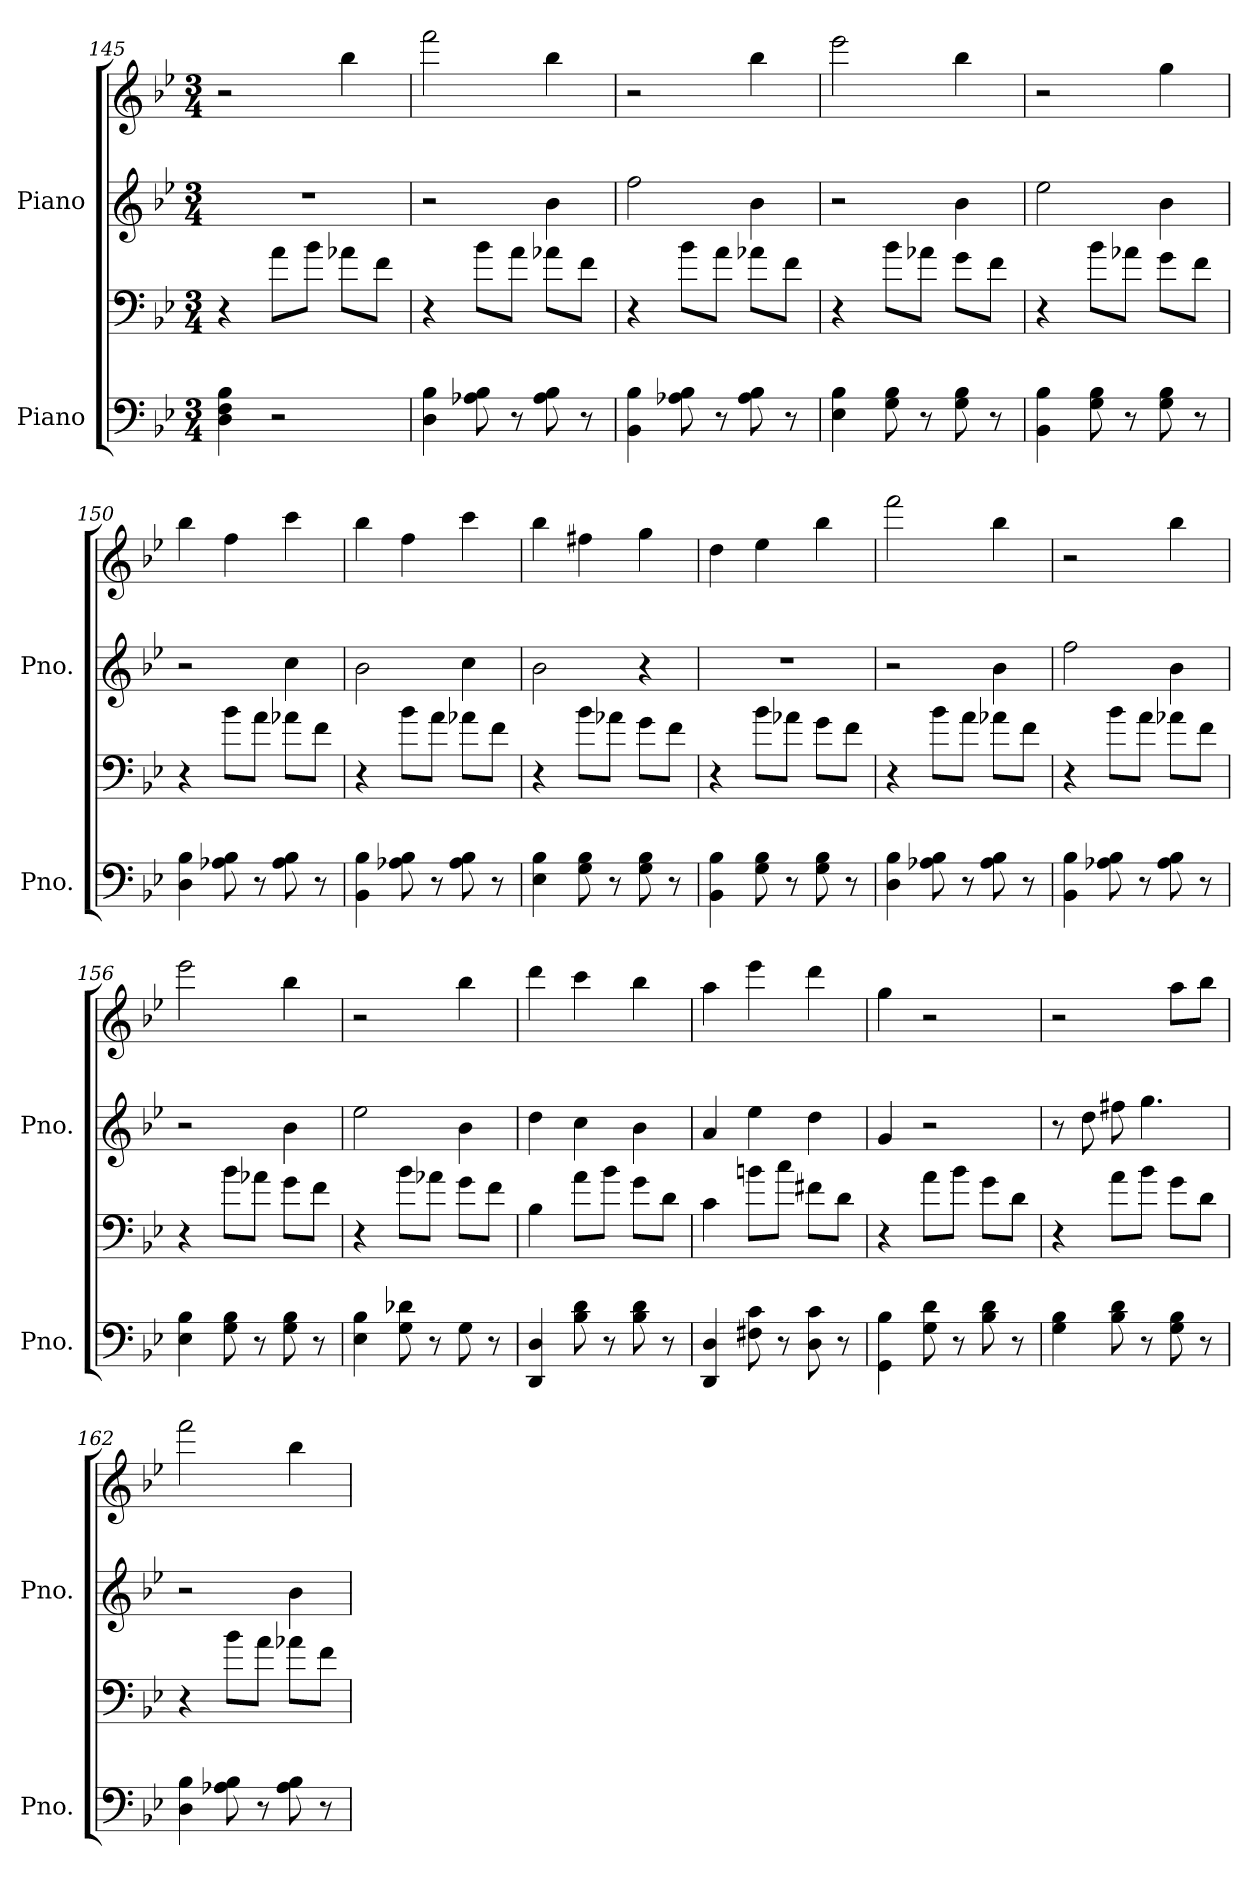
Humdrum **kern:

**kern	**kern	**kern	**kern
*part2	*part2	*part1	*part1
*staff4	*staff3	*staff2	*staff1
*I"Piano	*	*I"Piano	*
*I'Pno.	*	*I'Pno.	*
!!LO:PB:g=z
*clefF4	*clefF4	*clefG2	*clefG2
*k[b-e-]	*k[b-e-]	*k[b-e-]	*k[b-e-]
*M3/4	*M3/4	*M3/4	*M3/4
=145	=145	=145	=145
4D\ 4F\ 4B-\	4r	2.r	2r
2r	8a\L	.	.
.	8b-\J	.	.
.	8a-X\L	.	4bb-\
.	8f\J	.	.
=146	=146	=146	=146
4D\ 4B-\	4r	2r	2fff\
8A-X\ 8B-\	8b-\L	.	.
8r	8a\J	.	.
8A-\ 8B-\	8a-X\L	4b-\	4bb-\
8r	8f\J	.	.
=147	=147	=147	=147
4BB-\ 4B-\	4r	2ff\	2r
8A-X\ 8B-\	8b-\L	.	.
8r	8a\J	.	.
8A-\ 8B-\	8a-X\L	4b-\	4bb-\
8r	8f\J	.	.
=148	=148	=148	=148
4E-\ 4B-\	4r	2r	2eee-\
8G\ 8B-\	8b-\L	.	.
8r	8a-X\J	.	.
8G\ 8B-\	8g\L	4b-\	4bb-\
8r	8f\J	.	.
=149	=149	=149	=149
4BB-\ 4B-\	4r	2ee-\	2r
8G\ 8B-\	8b-\L	.	.
8r	8a-X\J	.	.
8G\ 8B-\	8g\L	4b-\	4gg\
8r	8f\J	.	.
=150	=150	=150	=150
4D\ 4B-\	4r	2r	4bb-\
8A-X\ 8B-\	8b-\L	.	4ff\
8r	8a\J	.	.
8A-\ 8B-\	8a-X\L	4cc\	4ccc\
8r	8f\J	.	.
!!LO:LB:g=z
=151	=151	=151	=151
4BB-\ 4B-\	4r	2b-\	4bb-\
8A-X\ 8B-\	8b-\L	.	4ff\
8r	8a\J	.	.
8A-\ 8B-\	8a-X\L	4cc\	4ccc\
8r	8f\J	.	.
=152	=152	=152	=152
4E-\ 4B-\	4r	2b-\	4bb-\
8G\ 8B-\	8b-\L	.	4ff#X\
8r	8a-X\J	.	.
8G\ 8B-\	8g\L	4r	4gg\
8r	8f\J	.	.
=153	=153	=153	=153
4BB-\ 4B-\	4r	2.r	4dd\
8G\ 8B-\	8b-\L	.	4ee-\
8r	8a-X\J	.	.
8G\ 8B-\	8g\L	.	4bb-\
8r	8f\J	.	.
=154	=154	=154	=154
4D\ 4B-\	4r	2r	2fff\
8A-X\ 8B-\	8b-\L	.	.
8r	8a\J	.	.
8A-\ 8B-\	8a-X\L	4b-\	4bb-\
8r	8f\J	.	.
=155	=155	=155	=155
4BB-\ 4B-\	4r	2ff\	2r
8A-X\ 8B-\	8b-\L	.	.
8r	8a\J	.	.
8A-\ 8B-\	8a-X\L	4b-\	4bb-\
8r	8f\J	.	.
=156	=156	=156	=156
4E-\ 4B-\	4r	2r	2eee-\
8G\ 8B-\	8b-\L	.	.
8r	8a-X\J	.	.
8G\ 8B-\	8g\L	4b-\	4bb-\
8r	8f\J	.	.
!!LO:LB:g=z
=157	=157	=157	=157
4E-\ 4B-\	4r	2ee-\	2r
8G\ 8d-X\	8b-\L	.	.
8r	8a-X\J	.	.
8G\	8g\L	4b-\	4bb-\
8r	8f\J	.	.
=158	=158	=158	=158
4DD/ 4D/	4B-\	4dd\	4ddd\
8B-\ 8d\	8a\L	4cc\	4ccc\
8r	8b-\J	.	.
8B-\ 8d\	8g\L	4b-\	4bb-\
8r	8d\J	.	.
=159	=159	=159	=159
4DD/ 4D/	4c\	4a/	4aa\
8F#X\ 8c\	8bn\L	4ee-\	4eee-\
8r	8cc\J	.	.
8D\ 8c\	8f#X\L	4dd\	4ddd\
8r	8d\J	.	.
=160	=160	=160	=160
4GG\ 4B-\	4r	4g/	4gg\
8G\ 8d\	8a\L	2r	2r
8r	8b-\J	.	.
8B-\ 8d\	8g\L	.	.
8r	8d\J	.	.
=161	=161	=161	=161
4G\ 4B-\	4r	8r	2r
.	.	8dd\	.
8B-\ 8d\	8a\L	8ff#X\	.
8r	8b-\J	4.gg\	.
8G\ 8B-\	8g\L	.	8aa\L
8r	8d\J	.	8bb-\J
=162	=162	=162	=162
4D\ 4B-\	4r	2r	2fff\
8A-X\ 8B-\	8b-\L	.	.
8r	8a\J	.	.
8A-\ 8B-\	8a-X\L	4b-\	4bb-\
8r	8f\J	.	.
=	=	=	=
*-	*-	*-	*-
